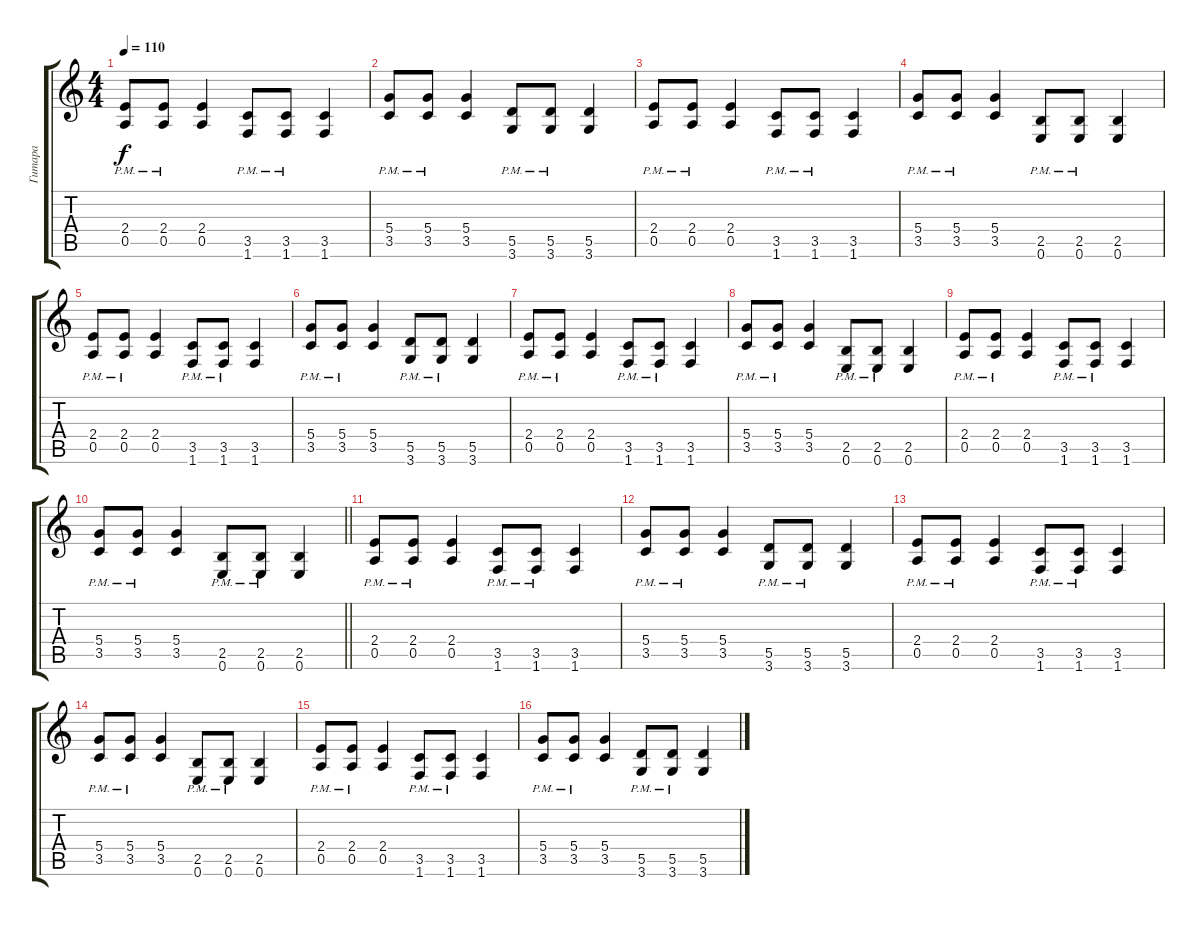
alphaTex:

\track ("Гитара" "Гитара") {instrument distortionguitar}
\staff {score tabs}
\tuning (E4 B3 G3 D3 A2 E2) {hide}
\ts (4 4)
\tempo 110
\clef g2
\ks c
(2.4{pm} 0.5{pm}).8{dy f} (2.4{pm} 0.5{pm}).8 (2.4 0.5).4 (3.5{pm} 1.6{pm}).8 (3.5{pm} 1.6{pm}).8 (3.5 1.6).4 |
(5.4{pm} 3.5{pm}).8 (5.4{pm} 3.5{pm}).8 (5.4 3.5).4 (5.5{pm} 3.6{pm}).8 (5.5{pm} 3.6{pm}).8 (5.5 3.6).4 |
(2.4{pm} 0.5{pm}).8 (2.4{pm} 0.5{pm}).8 (2.4 0.5).4 (3.5{pm} 1.6{pm}).8 (3.5{pm} 1.6{pm}).8 (3.5 1.6).4 |
(5.4{pm} 3.5{pm}).8 (5.4{pm} 3.5{pm}).8 (5.4 3.5).4 (2.5{pm} 0.6{pm}).8 (2.5{pm} 0.6{pm}).8 (2.5 0.6).4 |
(2.4{pm} 0.5{pm}).8 (2.4{pm} 0.5{pm}).8 (2.4 0.5).4 (3.5{pm} 1.6{pm}).8 (3.5{pm} 1.6{pm}).8 (3.5 1.6).4 |
(5.4{pm} 3.5{pm}).8 (5.4{pm} 3.5{pm}).8 (5.4 3.5).4 (5.5{pm} 3.6{pm}).8 (5.5{pm} 3.6{pm}).8 (5.5 3.6).4 |
(2.4{pm} 0.5{pm}).8 (2.4{pm} 0.5{pm}).8 (2.4 0.5).4 (3.5{pm} 1.6{pm}).8 (3.5{pm} 1.6{pm}).8 (3.5 1.6).4 |
(5.4{pm} 3.5{pm}).8 (5.4{pm} 3.5{pm}).8 (5.4 3.5).4 (2.5{pm} 0.6{pm}).8 (2.5{pm} 0.6{pm}).8 (2.5 0.6).4 |
(2.4{pm} 0.5{pm}).8 (2.4{pm} 0.5{pm}).8 (2.4 0.5).4 (3.5{pm} 1.6{pm}).8 (3.5{pm} 1.6{pm}).8 (3.5 1.6).4 |
\barLineRight lightlight
(5.4{pm} 3.5{pm}).8 (5.4{pm} 3.5{pm}).8 (5.4 3.5).4 (2.5{pm} 0.6{pm}).8 (2.5{pm} 0.6{pm}).8 (2.5 0.6).4 |
(2.4{pm} 0.5{pm}).8 (2.4{pm} 0.5{pm}).8 (2.4 0.5).4 (3.5{pm} 1.6{pm}).8 (3.5{pm} 1.6{pm}).8 (3.5 1.6).4 |
(5.4{pm} 3.5{pm}).8 (5.4{pm} 3.5{pm}).8 (5.4 3.5).4 (5.5{pm} 3.6{pm}).8 (5.5{pm} 3.6{pm}).8 (5.5 3.6).4 |
(2.4{pm} 0.5{pm}).8 (2.4{pm} 0.5{pm}).8 (2.4 0.5).4 (3.5{pm} 1.6{pm}).8 (3.5{pm} 1.6{pm}).8 (3.5 1.6).4 |
(5.4{pm} 3.5{pm}).8 (5.4{pm} 3.5{pm}).8 (5.4 3.5).4 (2.5{pm} 0.6{pm}).8 (2.5{pm} 0.6{pm}).8 (2.5 0.6).4 |
(2.4{pm} 0.5{pm}).8 (2.4{pm} 0.5{pm}).8 (2.4 0.5).4 (3.5{pm} 1.6{pm}).8 (3.5{pm} 1.6{pm}).8 (3.5 1.6).4 |
(5.4{pm} 3.5{pm}).8 (5.4{pm} 3.5{pm}).8 (5.4 3.5).4 (5.5{pm} 3.6{pm}).8 (5.5{pm} 3.6{pm}).8 (5.5 3.6).4
